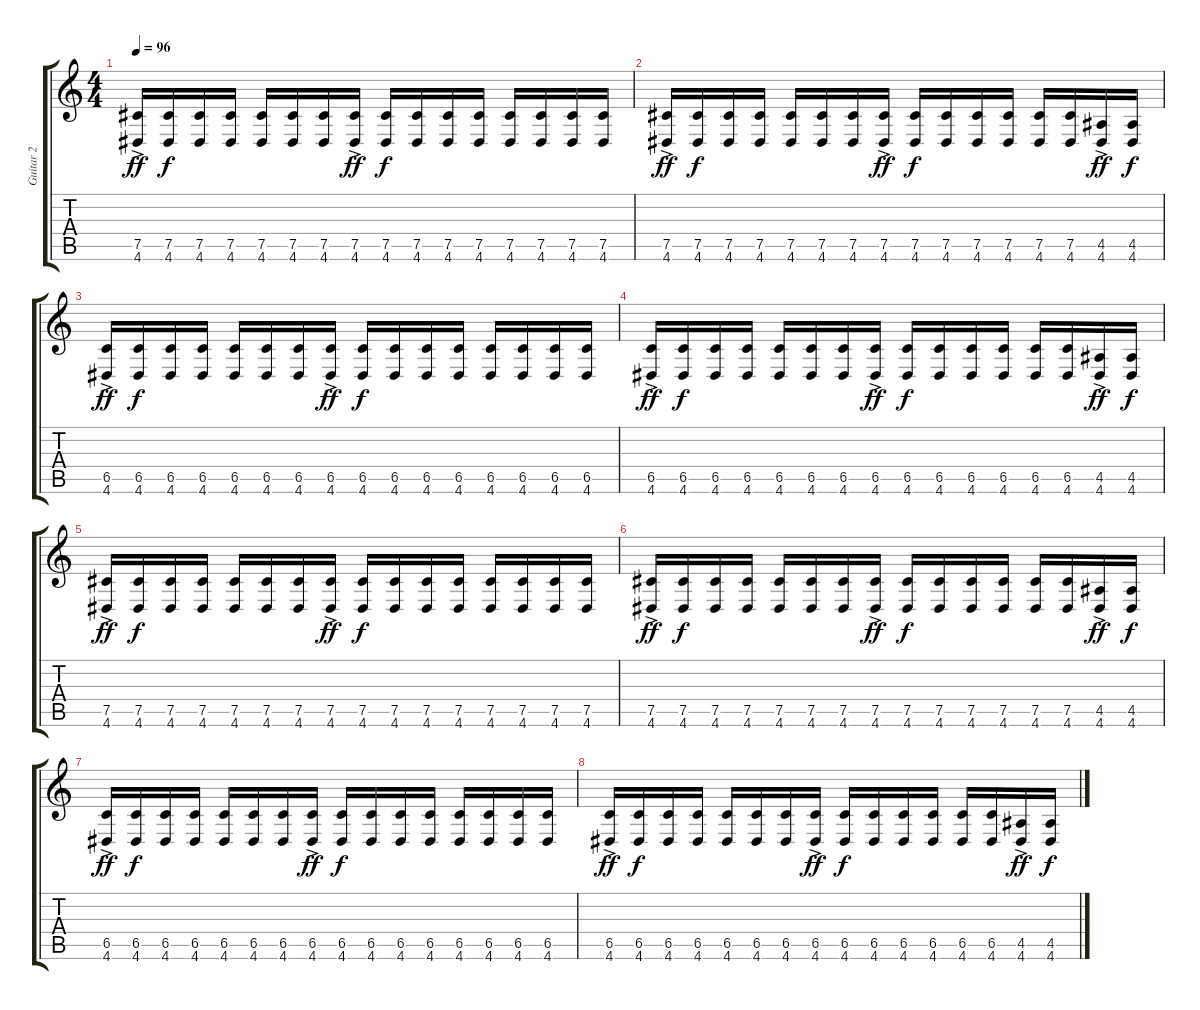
\track ("Guitar 2" "Guitar 2") {instrument electricguitarclean}
\staff {score tabs}
\tuning (Db4 Ab3 E3 B2 Gb2 B1) {hide}
\ts (4 4)
\tempo 96
\clef g2
\ks c
(7.5{ac} 4.6{ac}).16{dy ff} (7.5 4.6).16{dy f} (7.5 4.6).16 (7.5 4.6).16 (7.5 4.6).16 (7.5 4.6).16 (7.5 4.6).16 (7.5{ac} 4.6{ac}).16{dy ff} (7.5 4.6).16{dy f} (7.5 4.6).16 (7.5 4.6).16 (7.5 4.6).16 (7.5 4.6).16 (7.5 4.6).16 (7.5 4.6).16 (7.5 4.6).16 |
(7.5{ac} 4.6{ac}).16{dy ff} (7.5 4.6).16{dy f} (7.5 4.6).16 (7.5 4.6).16 (7.5 4.6).16 (7.5 4.6).16 (7.5 4.6).16 (7.5{ac} 4.6{ac}).16{dy ff} (7.5 4.6).16{dy f} (7.5 4.6).16 (7.5 4.6).16 (7.5 4.6).16 (7.5 4.6).16 (7.5 4.6).16 (4.5{ac} 4.6{ac}).16{dy ff} (4.5 4.6).16{dy f} |
(6.5{ac} 4.6{ac}).16{dy ff} (6.5 4.6).16{dy f} (6.5 4.6).16 (6.5 4.6).16 (6.5 4.6).16 (6.5 4.6).16 (6.5 4.6).16 (6.5{ac} 4.6{ac}).16{dy ff} (6.5 4.6).16{dy f} (6.5 4.6).16 (6.5 4.6).16 (6.5 4.6).16 (6.5 4.6).16 (6.5 4.6).16 (6.5 4.6).16 (6.5 4.6).16 |
(6.5{ac} 4.6{ac}).16{dy ff} (6.5 4.6).16{dy f} (6.5 4.6).16 (6.5 4.6).16 (6.5 4.6).16 (6.5 4.6).16 (6.5 4.6).16 (6.5{ac} 4.6{ac}).16{dy ff} (6.5 4.6).16{dy f} (6.5 4.6).16 (6.5 4.6).16 (6.5 4.6).16 (6.5 4.6).16 (6.5 4.6).16 (4.5{ac} 4.6{ac}).16{dy ff} (4.5 4.6).16{dy f} |
(7.5{ac} 4.6{ac}).16{dy ff} (7.5 4.6).16{dy f} (7.5 4.6).16 (7.5 4.6).16 (7.5 4.6).16 (7.5 4.6).16 (7.5 4.6).16 (7.5{ac} 4.6{ac}).16{dy ff} (7.5 4.6).16{dy f} (7.5 4.6).16 (7.5 4.6).16 (7.5 4.6).16 (7.5 4.6).16 (7.5 4.6).16 (7.5 4.6).16 (7.5 4.6).16 |
(7.5{ac} 4.6{ac}).16{dy ff} (7.5 4.6).16{dy f} (7.5 4.6).16 (7.5 4.6).16 (7.5 4.6).16 (7.5 4.6).16 (7.5 4.6).16 (7.5{ac} 4.6{ac}).16{dy ff} (7.5 4.6).16{dy f} (7.5 4.6).16 (7.5 4.6).16 (7.5 4.6).16 (7.5 4.6).16 (7.5 4.6).16 (4.5{ac} 4.6{ac}).16{dy ff} (4.5 4.6).16{dy f} |
(6.5{ac} 4.6{ac}).16{dy ff} (6.5 4.6).16{dy f} (6.5 4.6).16 (6.5 4.6).16 (6.5 4.6).16 (6.5 4.6).16 (6.5 4.6).16 (6.5{ac} 4.6{ac}).16{dy ff} (6.5 4.6).16{dy f} (6.5 4.6).16 (6.5 4.6).16 (6.5 4.6).16 (6.5 4.6).16 (6.5 4.6).16 (6.5 4.6).16 (6.5 4.6).16 |
(6.5{ac} 4.6{ac}).16{dy ff} (6.5 4.6).16{dy f} (6.5 4.6).16 (6.5 4.6).16 (6.5 4.6).16 (6.5 4.6).16 (6.5 4.6).16 (6.5{ac} 4.6{ac}).16{dy ff} (6.5 4.6).16{dy f} (6.5 4.6).16 (6.5 4.6).16 (6.5 4.6).16 (6.5 4.6).16 (6.5 4.6).16 (4.5{ac} 4.6{ac}).16{dy ff} (4.5 4.6).16{dy f}
